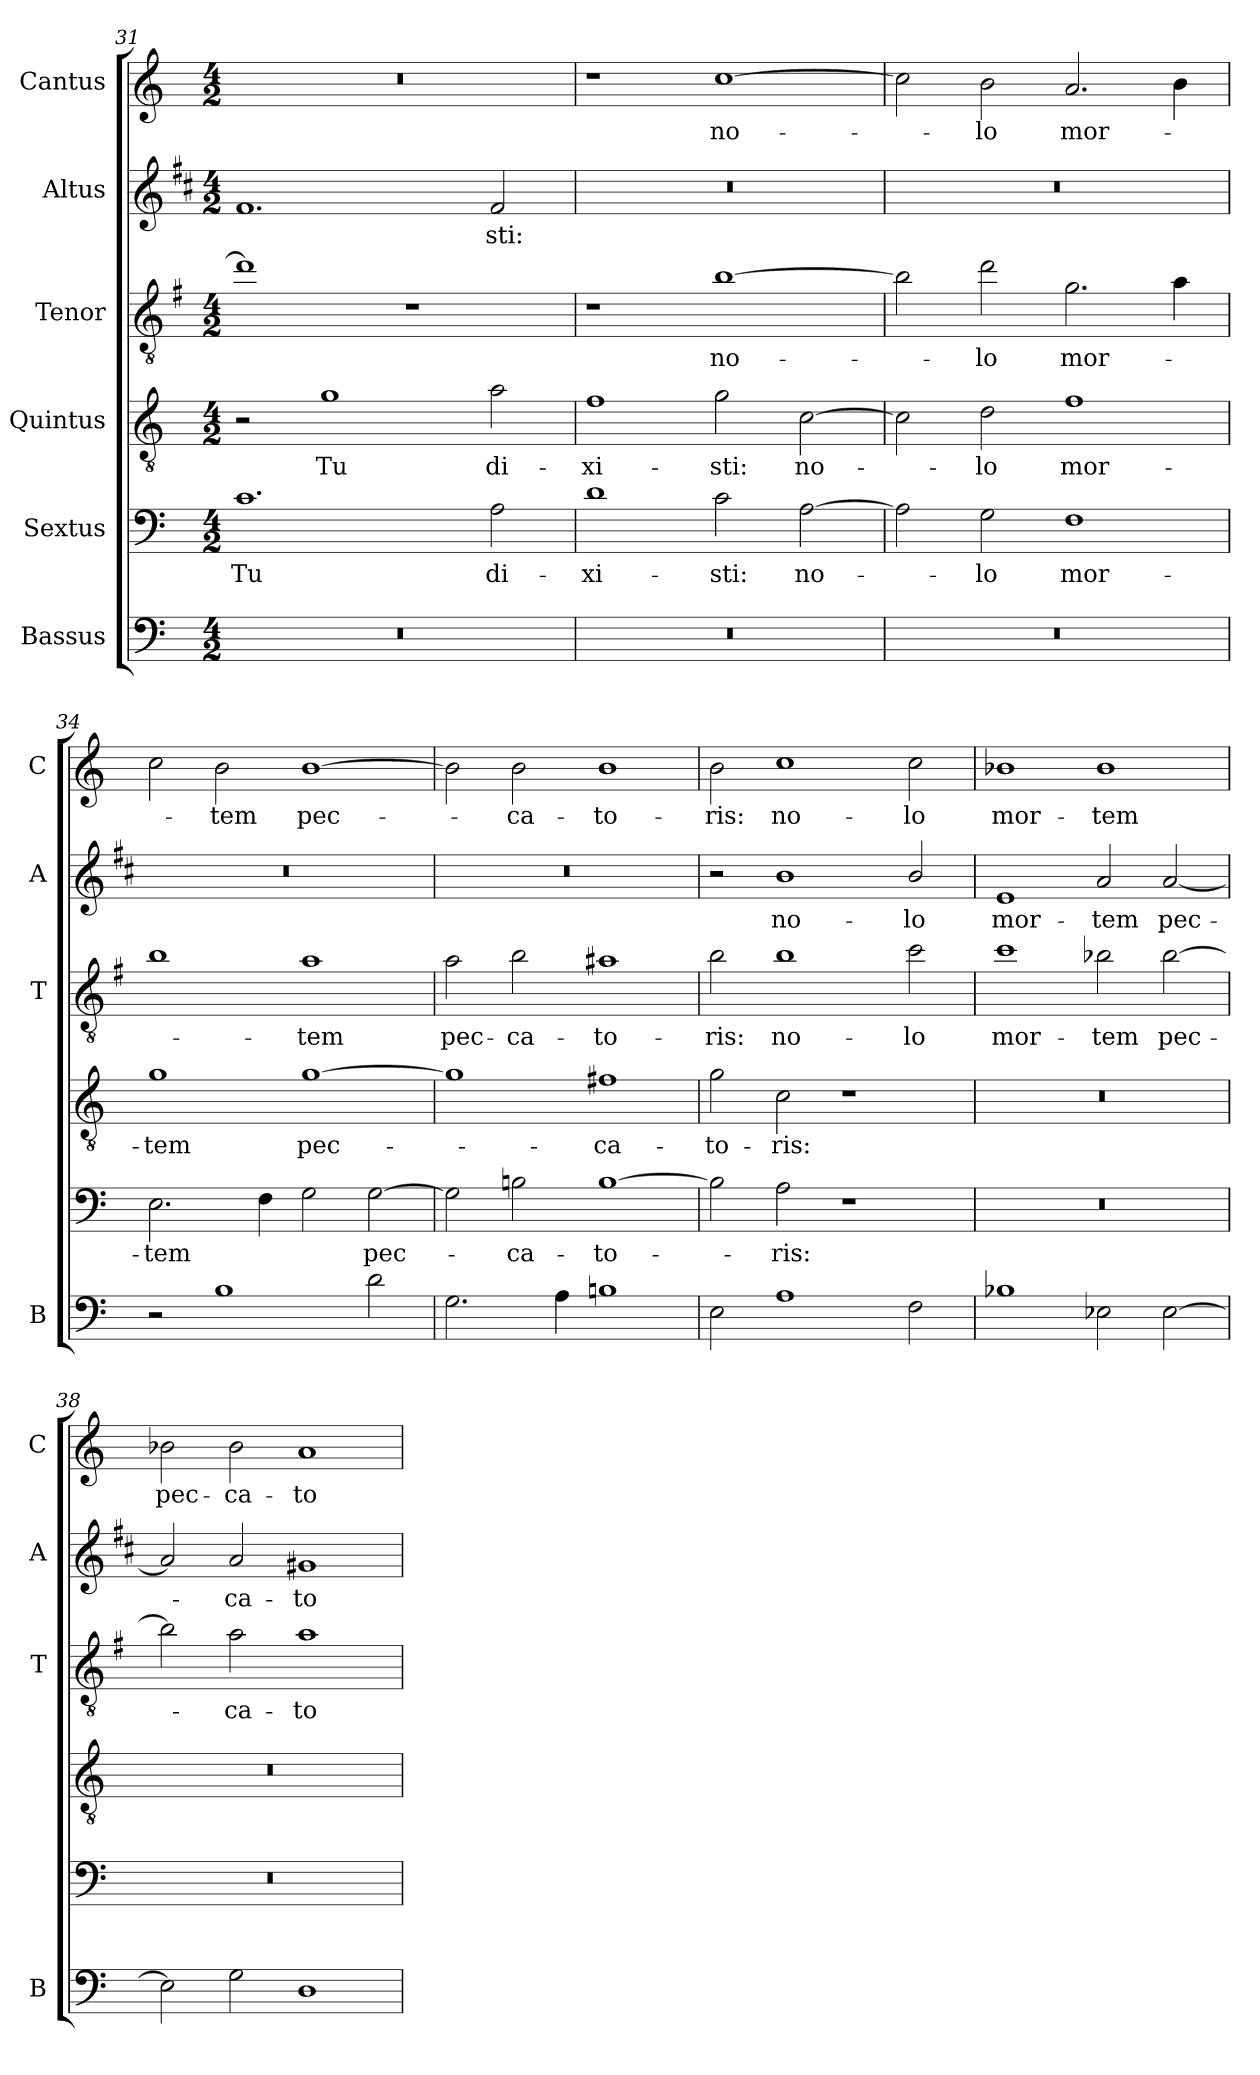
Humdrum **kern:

**kern	**kern	**text	**kern	**text	**kern	**text	**kern	**text	**kern	**text
*part6	*part5	*part5	*part4	*part4	*part3	*part3	*part2	*part2	*part1	*part1
*staff6	*staff5	*staff5	*staff4	*staff4	*staff3	*staff3	*staff2	*staff2	*staff1	*staff1
*I"Bassus	*I"Sextus	*	*I"Quintus	*	*I"Tenor	*	*I"Altus	*	*I"Cantus	*
*I'B	*	*	*	*	*I'T	*	*I'A	*	*I'C	*
*clefF4	*clefF4	*	*clefGv2	*	*clefGv2	*	*clefG2	*	*clefG2	*
*	*	*	*	*	*ITrd4c7	*	*ITrd1c2	*	*	*
*k[]	*k[]	*	*k[]	*	*k[]	*	*k[]	*	*k[]	*
*C:	*C:	*	*C:	*	*C:	*	*C:	*	*C:	*
*M4/2	*M4/2	*	*M4/2	*	*M4/2	*	*M4/2	*	*M4/2	*
=31	=31	=31	=31	=31	=31	=31	=31	=31	=31	=31
!	!	!LO:LY:b	!	!	!	!	!	!	!	!
0r	1.c	Tu	2r	.	1g]	.	1.e	.	0r	.
!	!	!	!	!LO:LY:b	!	!	!	!	!	!
.	.	.	1g	Tu	.	.	.	.	.	.
.	.	.	.	.	1r	.	.	.	.	.
!	!	!LO:LY:b	!	!LO:LY:b	!	!	!	!LO:LY:b	!	!
.	2A\	di-	2a\	di-	.	.	2e/	-sti:	.	.
=32	=32	=32	=32	=32	=32	=32	=32	=32	=32	=32
!	!	!LO:LY:b	!	!LO:LY:b	!	!	!	!	!	!
0r	1d	-xi-	1f	-xi-	1r	.	0r	.	1r	.
!	!	!LO:LY:b	!	!LO:LY:b	!	!LO:LY:b	!	!	!	!LO:LY:b
.	2c\	-sti:	2g\	-sti:	[1e	no-	.	.	[1cc	no-
!	!	!LO:LY:b	!	!LO:LY:b	!	!	!	!	!	!
.	[2A\	no-	[2c\	no-	.	.	.	.	.	.
=33	=33	=33	=33	=33	=33	=33	=33	=33	=33	=33
0r	2A\]	.	2c\]	.	2e\]	.	0r	.	2cc\]	.
!	!	!LO:LY:b	!	!LO:LY:b	!	!LO:LY:b	!	!	!	!LO:LY:b
.	2G\	-lo	2d\	-lo	2g\	-lo	.	.	2b\	-lo
!	!	!LO:LY:b	!	!LO:LY:b	!	!LO:LY:b	!	!	!	!LO:LY:b
.	1F	mor-	1f	mor-	2.c\	mor-	.	.	2.a/	mor-
.	.	.	.	.	4d\	.	.	.	4b\	.
=34	=34	=34	=34	=34	=34	=34	=34	=34	=34	=34
!	!	!LO:LY:b	!	!LO:LY:b	!	!	!	!	!	!
2r	2.E\	-tem	1g	-tem	1e	.	0r	.	2cc\	.
!	!	!	!	!	!	!	!	!	!	!LO:LY:b
1B	.	.	.	.	.	.	.	.	2b\	-tem
.	4F\	.	.	.	.	.	.	.	.	.
!	!	!	!	!LO:LY:b	!	!LO:LY:b	!	!	!	!LO:LY:b
.	2G\	.	[1g	pec-	1d	-tem	.	.	[1b	pec-
!	!	!LO:LY:b	!	!	!	!	!	!	!	!
2d\	[2G\	pec-	.	.	.	.	.	.	.	.
=35	=35	=35	=35	=35	=35	=35	=35	=35	=35	=35
!	!	!	!	!	!	!LO:LY:b	!	!	!	!
2.G\	2G\]	.	1g]	.	2d\	pec-	0r	.	2b\]	.
!	!	!LO:LY:b	!	!	!	!LO:LY:b	!	!	!	!LO:LY:b
.	2Bni\	-ca-	.	.	2e\	-ca-	.	.	2b\	-ca-
4A\	.	.	.	.	.	.	.	.	.	.
!	!	!LO:LY:b	!	!LO:LY:b	!	!LO:LY:b	!	!	!	!LO:LY:b
1Bni	[1B	-to-	1f#X	-ca-	1d#X	-to-	.	.	1b	-to-
!!LO:LB:g=z
=36	=36	=36	=36	=36	=36	=36	=36	=36	=36	=36
!	!	!	!	!LO:LY:b	!	!LO:LY:b	!	!	!	!LO:LY:b
2E\	2B\]	.	2g\	-to-	2e\	-ris:	2r	.	2b\	-ris:
!	!	!LO:LY:b	!	!LO:LY:b	!	!LO:LY:b	!	!LO:LY:b	!	!LO:LY:b
1A	2A\	-ris:	2c\	-ris:	1e	no-	1a	no-	1cc	no-
.	1r	.	1r	.	.	.	.	.	.	.
!	!	!	!	!	!	!LO:LY:b	!	!LO:LY:b	!	!LO:LY:b
2F\	.	.	.	.	2f\	-lo	2a/	-lo	2cc\	-lo
=37	=37	=37	=37	=37	=37	=37	=37	=37	=37	=37
!	!	!	!	!	!	!LO:LY:b	!	!LO:LY:b	!	!LO:LY:b
1B-X	0r	.	0r	.	1f	mor-	1d	mor-	1b-X	mor-
!	!	!	!	!	!	!LO:LY:b	!	!LO:LY:b	!	!LO:LY:b
2E-X\	.	.	.	.	2e-X\	-tem	2g/	-tem	1b-	-tem
!	!	!	!	!	!	!LO:LY:b	!	!LO:LY:b	!	!
[2E-\	.	.	.	.	[2e-\	pec-	[2g/	pec-	.	.
=38	=38	=38	=38	=38	=38	=38	=38	=38	=38	=38
!	!	!	!	!	!	!	!	!	!	!LO:LY:b
2E-\]	0r	.	0r	.	2e-\]	.	2g/]	.	2b-X\	pec-
!	!	!	!	!	!	!LO:LY:b	!	!LO:LY:b	!	!LO:LY:b
2G\	.	.	.	.	2d\	-ca-	2g/	-ca-	2b-\	-ca-
!	!	!	!	!	!	!LO:LY:b	!	!LO:LY:b	!	!LO:LY:b
1D	.	.	.	.	1d	-to-	1f#X	-to-	1a	-to-
=	=	=	=	=	=	=	=	=	=	=
*-	*-	*-	*-	*-	*-	*-	*-	*-	*-	*-
